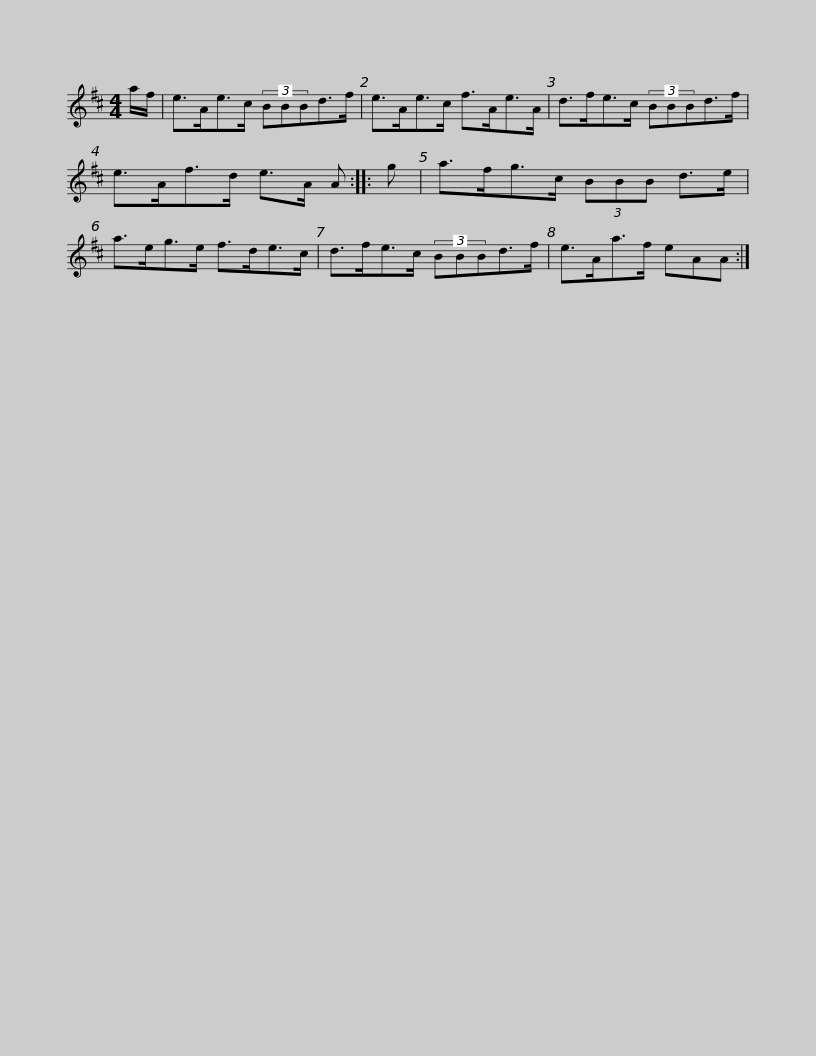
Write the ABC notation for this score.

X:1
L:1/8
M:4/4
I:linebreak $
K:D
V:1 treble
V:1
 a/f/ | e>Ae>c (3BBBd>f | e>Ae>c f>Ae>A | d>fe>c (3BBBd>f | e>Af>d e>A A :: %5
 g |$ a>fg>c (3BBB d>e | a>eg>e f>de>c | d>fe>c (3BBBd>f | e>Aa>f eAA :| %10
